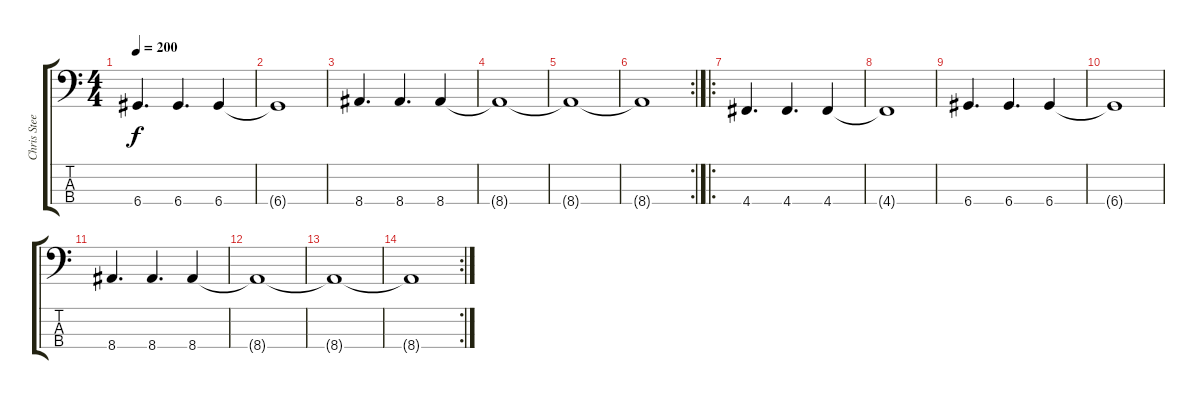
\track ("Chris Steele" "Chris Stee") {instrument electricbasspick}
\staff {score tabs}
\tuning (G2 D2 A1 D1) {hide}
\ts (4 4)
\tempo 200
\clef f4
\ks c
6.4.4{d dy f} 6.4.4{d} 6.4.4 |
6.4{t}.1 |
8.4.4{d} 8.4.4{d} 8.4.4 |
8.4{t}.1 |
8.4{t}.1 |
\rc 2
8.4{t}.1 |
\ro
4.4.4{d} 4.4.4{d} 4.4.4 |
4.4{t}.1 |
6.4.4{d} 6.4.4{d} 6.4.4 |
6.4{t}.1 |
8.4.4{d} 8.4.4{d} 8.4.4 |
8.4{t}.1 |
8.4{t}.1 |
\rc 2
8.4{t}.1
